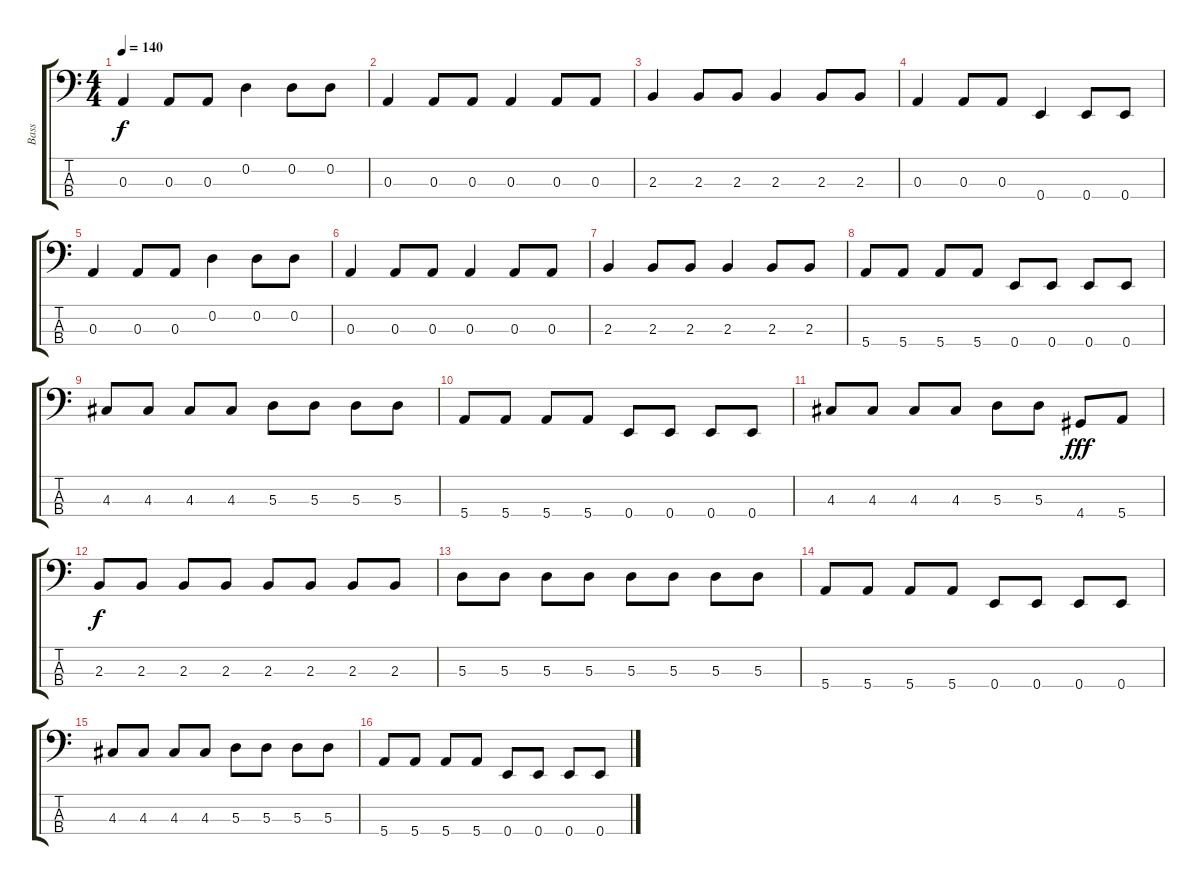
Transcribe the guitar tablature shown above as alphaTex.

\track ("Bass" "Bass") {instrument electricbasspick}
\staff {score tabs}
\tuning (G2 D2 A1 E1) {hide}
\ts (4 4)
\tempo 140
\clef f4
\ks c
0.3.4{dy f} 0.3.8 0.3.8 0.2.4 0.2.8 0.2.8 |
0.3.4 0.3.8 0.3.8 0.3.4 0.3.8 0.3.8 |
2.3.4 2.3.8 2.3.8 2.3.4 2.3.8 2.3.8 |
0.3.4 0.3.8 0.3.8 0.4.4 0.4.8 0.4.8 |
0.3.4 0.3.8 0.3.8 0.2.4 0.2.8 0.2.8 |
0.3.4 0.3.8 0.3.8 0.3.4 0.3.8 0.3.8 |
2.3.4 2.3.8 2.3.8 2.3.4 2.3.8 2.3.8 |
5.4.8 5.4.8 5.4.8 5.4.8 0.4.8 0.4.8 0.4.8 0.4.8 |
4.3.8 4.3.8 4.3.8 4.3.8 5.3.8 5.3.8 5.3.8 5.3.8 |
5.4.8 5.4.8 5.4.8 5.4.8 0.4.8 0.4.8 0.4.8 0.4.8 |
4.3.8 4.3.8 4.3.8 4.3.8 5.3.8 5.3.8 4.4.8{dy fff} 5.4.8 |
2.3.8{dy f} 2.3.8 2.3.8 2.3.8 2.3.8 2.3.8 2.3.8 2.3.8 |
5.3.8 5.3.8 5.3.8 5.3.8 5.3.8 5.3.8 5.3.8 5.3.8 |
5.4.8 5.4.8 5.4.8 5.4.8 0.4.8 0.4.8 0.4.8 0.4.8 |
4.3.8 4.3.8 4.3.8 4.3.8 5.3.8 5.3.8 5.3.8 5.3.8 |
5.4.8 5.4.8 5.4.8 5.4.8 0.4.8 0.4.8 0.4.8 0.4.8
